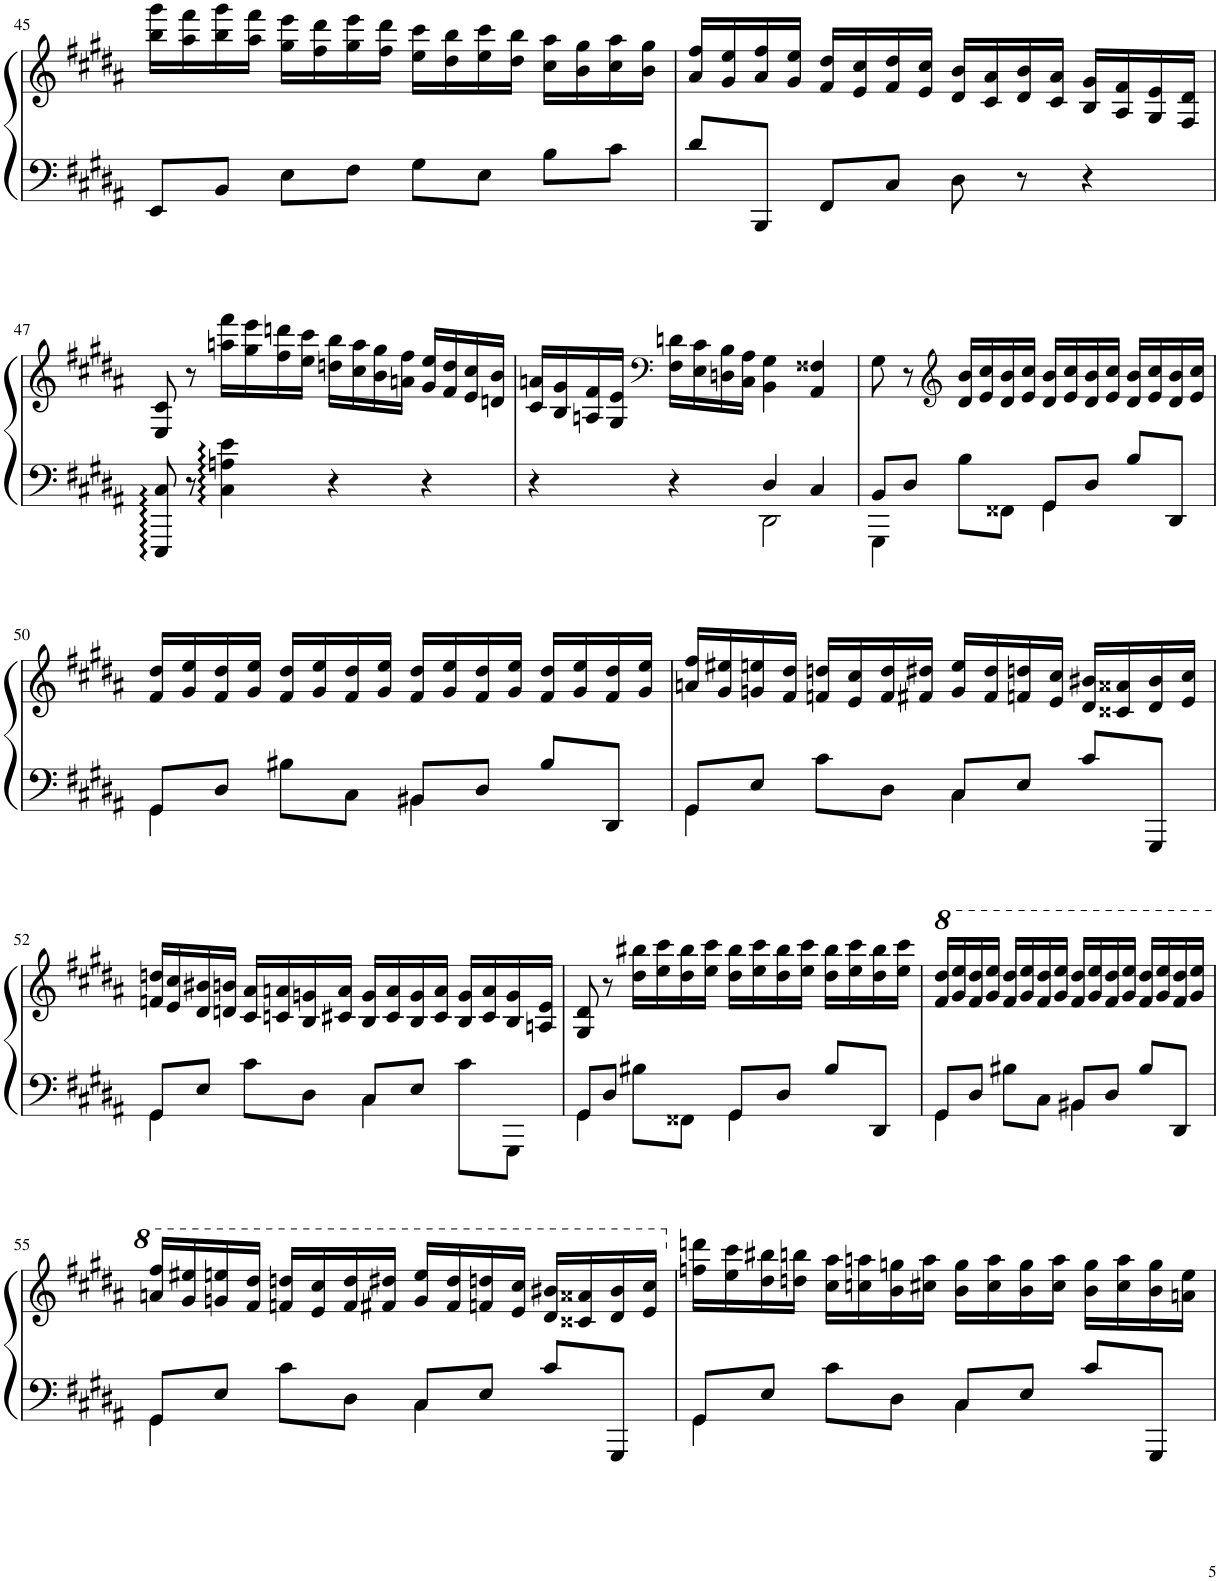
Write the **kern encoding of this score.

**kern	**kern
*part1	*part1
*staff2	*staff1
*I"Grand Piano	*
*I'Pno.	*
!!LO:PB:g=z
*clefF4	*clefG2
*k[f#c#g#d#a#]	*k[f#c#g#d#a#]
*M4/4	*M4/4
=45	=45
8EE/L	16bb\ 16ggg#\LL
.	16aa#\ 16fff#\
8BB/J	16bb\ 16ggg#\
.	16aa#\ 16fff#\JJ
8E\L	16gg#\ 16eee\LL
.	16ff#\ 16ddd#\
8F#\J	16gg#\ 16eee\
.	16ff#\ 16ddd#\JJ
8G#\L	16ee\ 16ccc#\LL
.	16dd#\ 16bb\
8E\J	16ee\ 16ccc#\
.	16dd#\ 16bb\JJ
8B\L	16cc#\ 16aa#\LL
.	16b\ 16gg#\
8c#\J	16cc#\ 16aa#\
.	16b\ 16gg#\JJ
=46	=46
8d#/L	16a#/ 16ff#/LL
.	16g#/ 16ee/
8BBB/J	16a#/ 16ff#/
.	16g#/ 16ee/JJ
8FF#/L	16f#/ 16dd#/LL
.	16e/ 16cc#/
8C#/J	16f#/ 16dd#/
.	16e/ 16cc#/JJ
8D#\	16d#/ 16b/LL
.	16c#/ 16a#/
8r	16d#/ 16b/
.	16c#/ 16a#/JJ
4r	16B/ 16g#/LL
.	16A#/ 16f#/
.	16G#/ 16e/
.	16F#/ 16d#/JJ
!!LO:LB:g=z
=47	=47
8EEE/ 8C#/	8E/ 8c#/
8r	8r
4C#\ 4An\ 4e\	16aan\ 16fff#\LL
.	16gg#\ 16eee\
.	16ff#\ 16dddn\
.	16ee\ 16ccc#\JJ
4r	16ddn\ 16bb\LL
.	16cc#\ 16aa\
.	16b\ 16gg#\
.	16an\ 16ff#\JJ
4r	16g#/ 16ee/LL
.	16f#/ 16dd/
.	16e/ 16cc#/
.	16dn/ 16b/JJ
=48	=48
*^	*
4r	2ryy	16c#/ 16an/LL
.	.	16B/ 16g#/
.	.	16An/ 16f#/
.	.	16G#/ 16e/JJ
*	*	*clefF4
4r	.	16F#\ 16dn\LL
.	.	16E\ 16c#\
.	.	16Dn\ 16B\
.	.	16C#\ 16A\JJ
4D#/	2DD#\	4BB\ 4G#\
4C#/	.	4AA#/ 4F##X/
=49	=49	=49
8BB/L	4GGG#\	8G#\
8D#/J	.	8r
*	*	*clefG2
8B\L	4ryy	16d#/ 16b/LL
.	.	16e/ 16cc#/
8FF##X\J	.	16d#/ 16b/
.	.	16e/ 16cc#/JJ
8GG#/L	4GG#\	16d#/ 16b/LL
.	.	16e/ 16cc#/
8D#/J	.	16d#/ 16b/
.	.	16e/ 16cc#/JJ
8B/L	4ryy	16d#/ 16b/LL
.	.	16e/ 16cc#/
8DD#/J	.	16d#/ 16b/
.	.	16e/ 16cc#/JJ
!!LO:LB:g=z
=50	=50	=50
8GG#/L	4GG#\	16f#/ 16dd#/LL
.	.	16g#/ 16ee/
8D#/J	.	16f#/ 16dd#/
.	.	16g#/ 16ee/JJ
8B#X\L	4ryy	16f#/ 16dd#/LL
.	.	16g#/ 16ee/
8C#\J	.	16f#/ 16dd#/
.	.	16g#/ 16ee/JJ
8BB#X/L	4BB#\	16f#/ 16dd#/LL
.	.	16g#/ 16ee/
8D#/J	.	16f#/ 16dd#/
.	.	16g#/ 16ee/JJ
8B#/L	4ryy	16f#/ 16dd#/LL
.	.	16g#/ 16ee/
8DD#/J	.	16f#/ 16dd#/
.	.	16g#/ 16ee/JJ
=51	=51	=51
8GG#/L	4GG#\	16an/ 16ff#/LL
.	.	16g#/ 16ee#X/
8E/J	.	16gn/ 16een/
.	.	16f#/ 16dd#/JJ
8c#\L	4ryy	16fn/ 16ddn/LL
.	.	16e/ 16cc#/
8D#\J	.	16f/ 16dd/
.	.	16f#X/ 16dd#X/JJ
8C#/L	4C#\	16g/ 16ee/LL
.	.	16f#/ 16dd#/
8E/J	.	16fn/ 16ddn/
.	.	16e/ 16cc#/JJ
8c#/L	4ryy	16d#/ 16b#X/LL
.	.	16c##X/ 16a##X/
8GGG#/J	.	16d#/ 16b#/
.	.	16e/ 16cc#/JJ
!!LO:LB:g=z
=52	=52	=52
8GG#/L	4GG#\	16fn/ 16ddn/LL
.	.	16e/ 16cc#/
8E/J	.	16d#/ 16b#X/
.	.	16dn/ 16bn/JJ
8c#\L	4ryy	16c#/ 16a#/LL
.	.	16cn/ 16an/
8D#\J	.	16B/ 16gn/
.	.	16c#X/ 16a/JJ
8C#/L	4C#\	16B/ 16g/LL
.	.	16c#/ 16a/
8E/J	.	16B/ 16g/
.	.	16c#/ 16a/JJ
8c#\L	4ryy	16B/ 16g/LL
.	.	16c#/ 16a/
8GGG#\J	.	16B/ 16g/
.	.	16An/ 16e/JJ
=53	=53	=53
8GG#/L	4GG#\	8G#/ 8d#/
8D#/J	.	8r
8B#X\L	4ryy	16dd#\ 16bb#X\LL
.	.	16ee\ 16ccc#\
8FF##X\J	.	16dd#\ 16bb#\
.	.	16ee\ 16ccc#\JJ
8GG#/L	4GG#\	16dd#\ 16bb#\LL
.	.	16ee\ 16ccc#\
8D#/J	.	16dd#\ 16bb#\
.	.	16ee\ 16ccc#\JJ
8B#/L	4ryy	16dd#\ 16bb#\LL
.	.	16ee\ 16ccc#\
8DD#/J	.	16dd#\ 16bb#\
.	.	16ee\ 16ccc#\JJ
=54	=54	=54
*	*	*8va
8GG#/L	4GG#\	16ff#/ 16ddd#/LL
.	.	16gg#/ 16eee/
8D#/J	.	16ff#/ 16ddd#/
.	.	16gg#/ 16eee/JJ
8B#X\L	4ryy	16ff#/ 16ddd#/LL
.	.	16gg#/ 16eee/
8C#\J	.	16ff#/ 16ddd#/
.	.	16gg#/ 16eee/JJ
8BB#X/L	4BB#\	16ff#/ 16ddd#/LL
.	.	16gg#/ 16eee/
8D#/J	.	16ff#/ 16ddd#/
.	.	16gg#/ 16eee/JJ
8B#/L	4ryy	16ff#/ 16ddd#/LL
.	.	16gg#/ 16eee/
8DD#/J	.	16ff#/ 16ddd#/
.	.	16gg#/ 16eee/JJ
!!LO:LB:g=z
=55	=55	=55
8GG#/L	4GG#\	16aan/ 16fff#/LL
.	.	16gg#/ 16eee#X/
8E/J	.	16ggn/ 16eeen/
.	.	16ff#/ 16ddd#/JJ
8c#\L	4ryy	16ffn/ 16dddn/LL
.	.	16ee/ 16ccc#/
8D#\J	.	16ff/ 16ddd/
.	.	16ff#X/ 16ddd#X/JJ
8C#/L	4C#\	16gg/ 16eee/LL
.	.	16ff#/ 16ddd#/
8E/J	.	16ffn/ 16dddn/
.	.	16ee/ 16ccc#/JJ
8c#/L	4ryy	16dd#/ 16bb#X/LL
.	.	16cc##X/ 16aa##X/
8GGG#/J	.	16dd#/ 16bb#/
.	.	16ee/ 16ccc#/JJ
=56	=56	=56
*	*	*X8va
8GG#/L	4GG#\	16ffn\ 16dddn\LL
.	.	16ee\ 16ccc#\
8E/J	.	16dd#\ 16bb#X\
.	.	16ddn\ 16bbn\JJ
8c#\L	4ryy	16cc#\ 16aa#\LL
.	.	16ccn\ 16aan\
8D#\J	.	16b\ 16ggn\
.	.	16cc#X\ 16aa\JJ
8C#/L	4C#\	16b\ 16gg\LL
.	.	16cc#\ 16aa\
8E/J	.	16b\ 16gg\
.	.	16cc#\ 16aa\JJ
8c#/L	4ryy	16b\ 16gg\LL
.	.	16cc#\ 16aa\
8GGG#/J	.	16b\ 16gg\
.	.	16an\ 16ee\JJ
*v	*v	*
=	=
*-	*-
